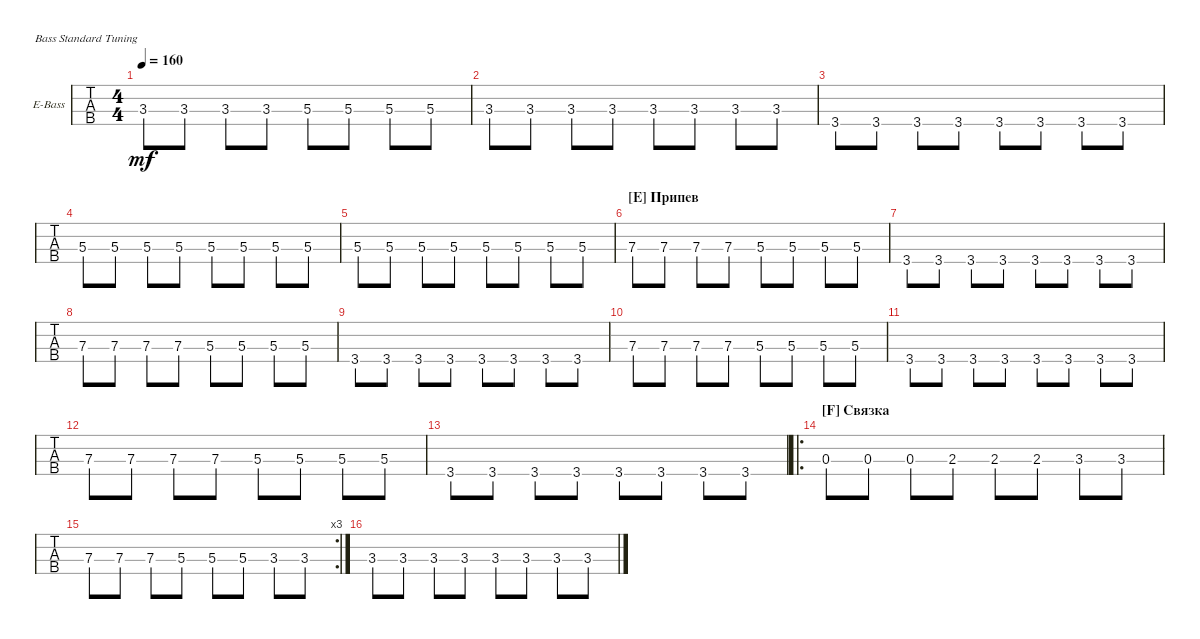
\bracketExtendMode groupsimilarinstruments
\firstSystemTrackNameOrientation horizontal
\otherSystemsTrackNameOrientation horizontal
\track ("Electric Bass" "E-Bass") {instrument electricbassfinger}
\staff {tabs}
\tuning (G2 D2 A1 E1)
\ts (4 4)
\tempo 160
\clef f4
\scale
0.333333
\ks c
3.3.8{dy mf} 3.3.8 3.3.8 3.3.8 5.3.8 5.3.8 5.3.8 5.3.8 |
\scale
0.333333 3.3.8 3.3.8 3.3.8 3.3.8 3.3.8 3.3.8 3.3.8 3.3.8 |
\scale
0.333333 3.4.8 3.4.8 3.4.8 3.4.8 3.4.8 3.4.8 3.4.8 3.4.8 |
\scale
0.333333 5.3.8 5.3.8 5.3.8 5.3.8 5.3.8 5.3.8 5.3.8 5.3.8 |
\scale
0.333333 5.3.8 5.3.8 5.3.8 5.3.8 5.3.8 5.3.8 5.3.8 5.3.8 |
\section ("E" "Припев")
\scale
0.333333 7.3.8 7.3.8 7.3.8 7.3.8 5.3.8 5.3.8 5.3.8 5.3.8 |
\scale
0.333333 3.4.8 3.4.8 3.4.8 3.4.8 3.4.8 3.4.8 3.4.8 3.4.8 |
\scale
0.333333 7.3.8 7.3.8 7.3.8 7.3.8 5.3.8 5.3.8 5.3.8 5.3.8 |
\scale
0.333333 3.4.8 3.4.8 3.4.8 3.4.8 3.4.8 3.4.8 3.4.8 3.4.8 |
\scale
0.333333 7.3.8 7.3.8 7.3.8 7.3.8 5.3.8 5.3.8 5.3.8 5.3.8 |
\scale
0.333333 3.4.8 3.4.8 3.4.8 3.4.8 3.4.8 3.4.8 3.4.8 3.4.8 |
\scale
0.333333 7.3.8 7.3.8 7.3.8 7.3.8 5.3.8 5.3.8 5.3.8 5.3.8 |
\scale
0.333333 3.4.8 3.4.8 3.4.8 3.4.8 3.4.8 3.4.8 3.4.8 3.4.8 |
\ro
\section ("F" "Связка")
\scale
0.333333 0.3.8 0.3.8 0.3.8 2.3.8 2.3.8 2.3.8 3.3.8 3.3.8 |
\rc 3
\scale
0.333333 7.3.8 7.3.8 7.3.8 5.3.8 5.3.8 5.3.8 3.3.8 3.3.8 |
\scale
0.333333 3.3.8 3.3.8 3.3.8 3.3.8 3.3.8 3.3.8 3.3.8 3.3.8
